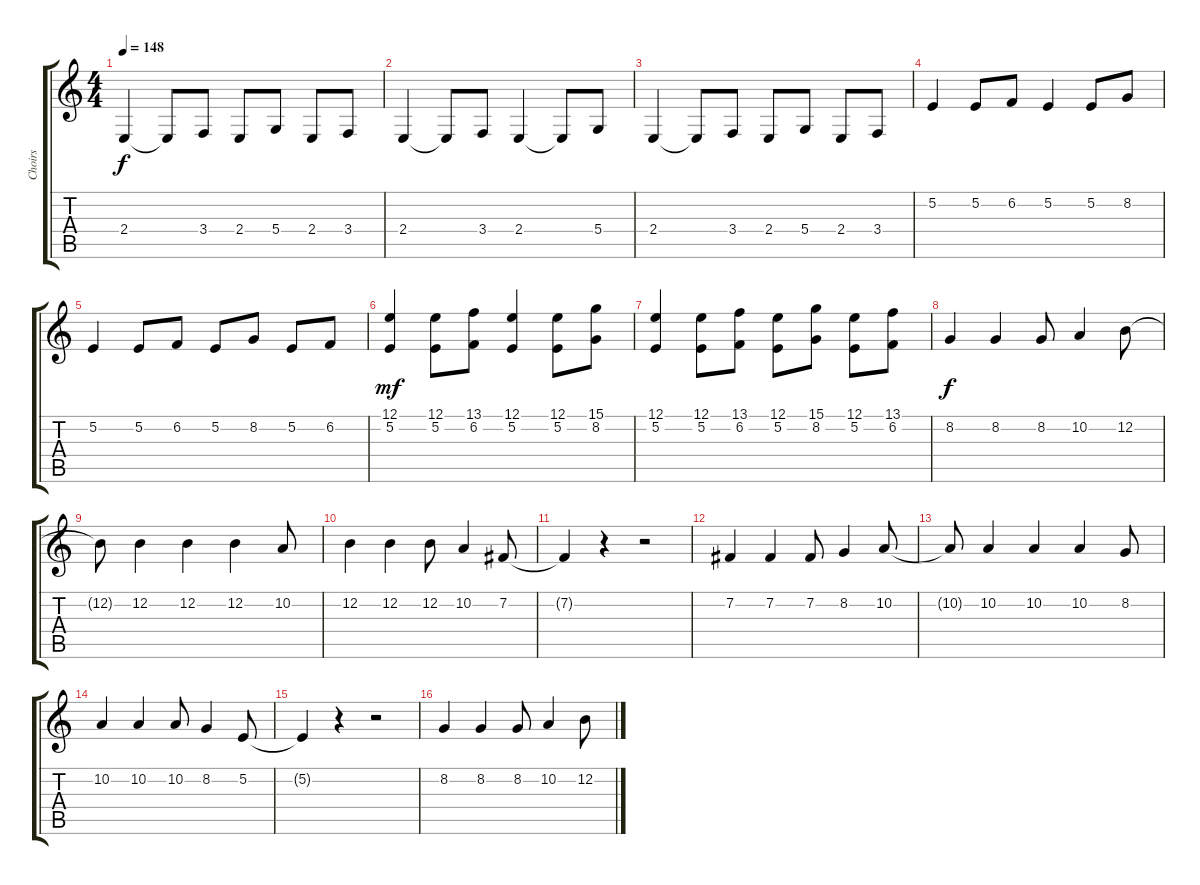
\track ("Choirs" "Choirs") {instrument synthstrings2}
\staff {score tabs}
\tuning (E4 B3 G3 D3 A2 E2) {hide}
\ts (4 4)
\tempo 148
\clef g2
\ks c
2.4.4{dy f} 2.4{t}.8 3.4.8 2.4.8 5.4.8 2.4.8 3.4.8 |
2.4.4{volume 14 balance 0 instrument pad4choir} 2.4{t}.8 3.4.8 2.4.4 2.4{t}.8 5.4.8 |
2.4.4 2.4{t}.8 3.4.8 2.4.8 5.4.8 2.4.8 3.4.8 |
5.2.4{volume 14 balance 0 instrument pad4choir} 5.2.8 6.2.8 5.2.4 5.2.8 8.2.8 |
5.2.4 5.2.8 6.2.8 5.2.8 8.2.8 5.2.8 6.2.8 |
(12.1 5.2).4{dy mf volume 14 balance 0 instrument pad4choir} (12.1 5.2).8 (13.1 6.2).8 (12.1 5.2).4 (12.1 5.2).8 (15.1 8.2).8 |
(12.1 5.2).4 (12.1 5.2).8 (13.1 6.2).8 (12.1 5.2).8 (15.1 8.2).8 (12.1 5.2).8 (13.1 6.2).8 |
8.2.4{dy f volume 14 balance 3 instrument pad4choir} 8.2.4 8.2.8 10.2.4 12.2.8 |
12.2{t}.8 12.2.4 12.2.4 12.2.4 10.2.8 |
12.2.4 12.2.4 12.2.8 10.2.4 7.2.8 |
7.2{t}.4 r.4 r.2 |
7.2.4 7.2.4 7.2.8 8.2.4 10.2.8 |
10.2{t}.8 10.2.4 10.2.4 10.2.4 8.2.8 |
10.2.4 10.2.4 10.2.8 8.2.4 5.2.8 |
5.2{t}.4 r.4 r.2 |
8.2.4 8.2.4 8.2.8 10.2.4 12.2.8
